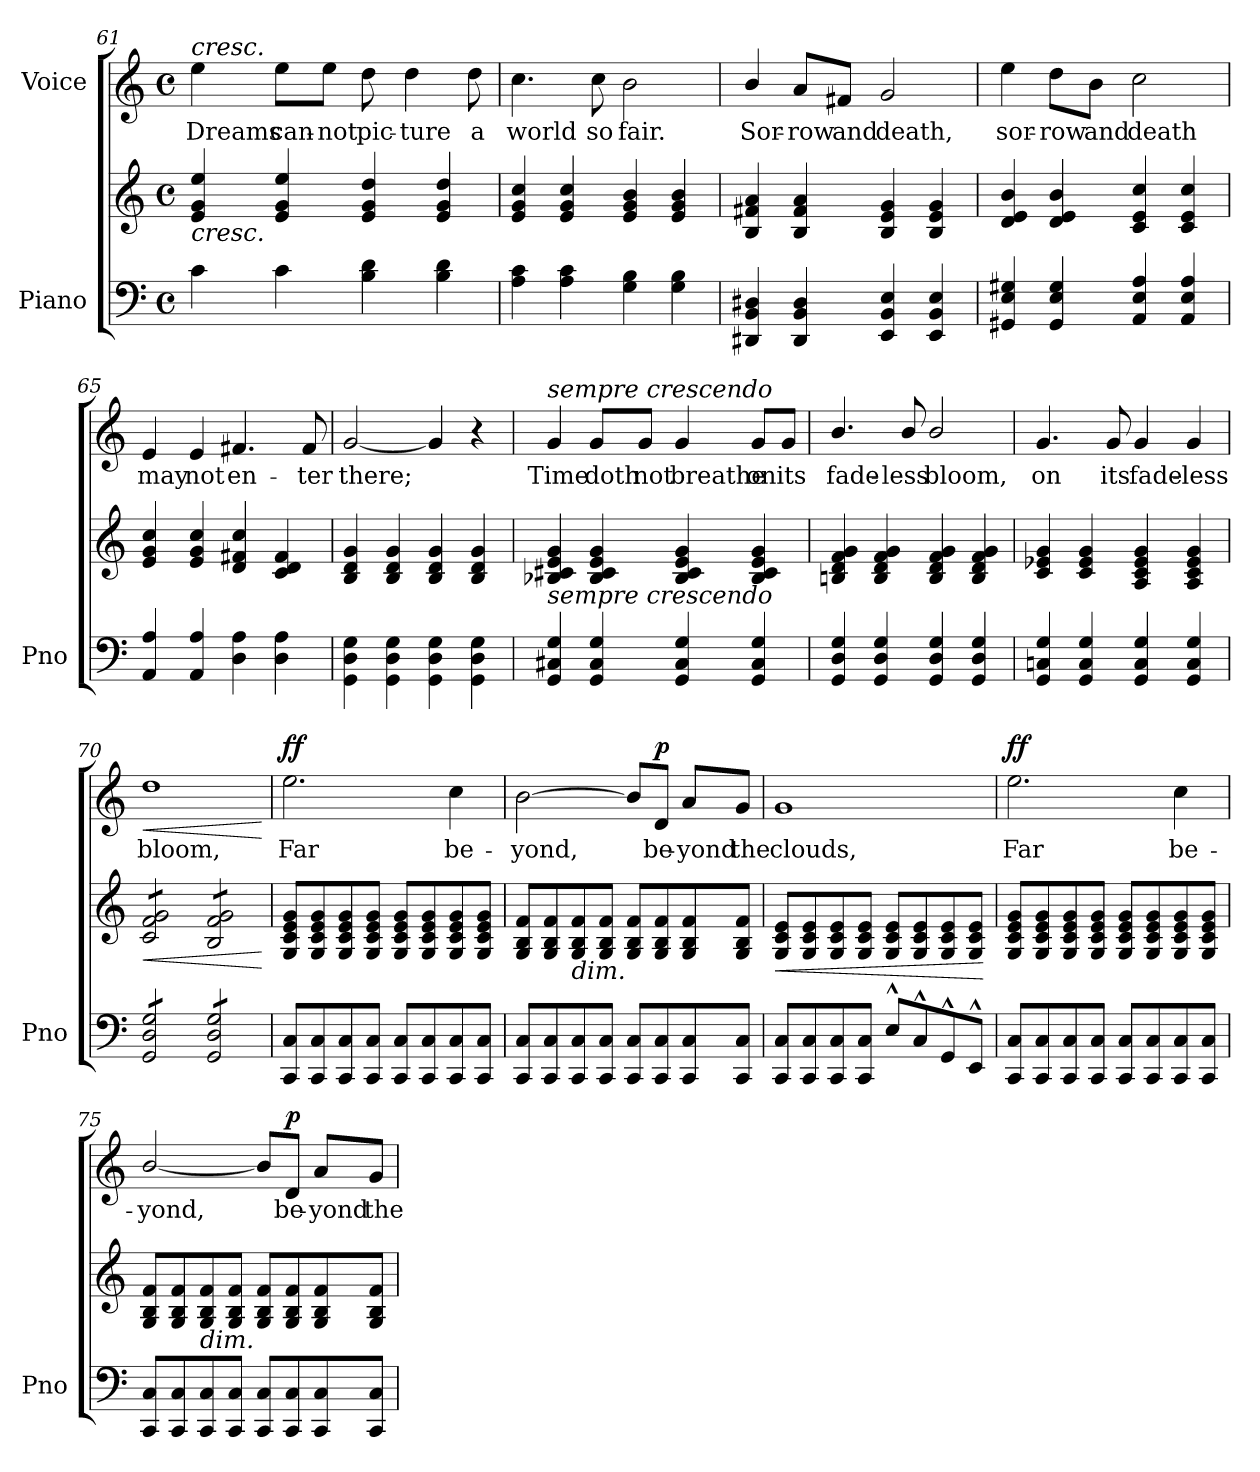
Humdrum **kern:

**kern	**kern	**dynam	**kern	**text	**dynam
*part2	*part2	*part2	*part1	*part1	*part1
*staff3	*staff2	*staff2/3	*staff1	*staff1	*staff1
*I"Piano	*	*	*I"Voice	*	*
*I'Pno	*	*	*	*	*
*clefF4	*clefG2	*	*clefG2	*	*
*k[]	*k[]	*	*k[]	*	*
*M4/4	*M4/4	*	*M4/4	*	*
*met(c)	*met(c)	*	*met(c)	*	*
=61	=61	=61	=61	=61	=61
!	!	!	!LO:TX:a:i:t=cresc.	!	!
!	!LO:TX:b:i:t=cresc.	!	!	!	!
4c\	4e/ 4g/ 4ee/	.	4ee\	Dreams	.
4c\	4e/ 4g/ 4ee/	.	8ee\L	can-	.
.	.	.	8ee\J	-not	.
4B\ 4d\	4e/ 4g/ 4dd/	.	8dd\	pic-	.
.	.	.	4dd\	-ture	.
4B\ 4d\	4e/ 4g/ 4dd/	.	.	.	.
.	.	.	8dd\	a	.
=62	=62	=62	=62	=62	=62
4A\ 4c\	4e/ 4g/ 4cc/	.	4.cc\	world	.
4A\ 4c\	4e/ 4g/ 4cc/	.	.	.	.
.	.	.	8cc\	so	.
4G\ 4B\	4e/ 4g/ 4b/	.	2b\	fair.	.
4G\ 4B\	4e/ 4g/ 4b/	.	.	.	.
=63	=63	=63	=63	=63	=63
4DD#X/ 4BB/ 4D#X/	4B/ 4f#X/ 4a/	.	4b/	Sor-	.
4DD#/ 4BB/ 4D#/	4B/ 4f#/ 4a/	.	8a/L	-row	.
.	.	.	8f#X/J	and	.
4EE/ 4BB/ 4E/	4B/ 4e/ 4g/	.	2g/	death,	.
4EE/ 4BB/ 4E/	4B/ 4e/ 4g/	.	.	.	.
=64	=64	=64	=64	=64	=64
4GG#X/ 4E/ 4G#X/	4d/ 4e/ 4b/	.	4ee\	sor-	.
4GG#/ 4E/ 4G#/	4d/ 4e/ 4b/	.	8dd\L	-row	.
.	.	.	8b\J	and	.
4AA/ 4E/ 4A/	4c/ 4e/ 4cc/	.	2cc\	death	.
4AA/ 4E/ 4A/	4c/ 4e/ 4cc/	.	.	.	.
=65	=65	=65	=65	=65	=65
4AA/ 4A/	4e/ 4g/ 4cc/	.	4e/	may	.
4AA/ 4A/	4e/ 4g/ 4cc/	.	4e/	not	.
4D\ 4A\	4d/ 4f#X/ 4cc/	.	4.f#X/	en-	.
4D\ 4A\	4c/ 4d/ 4f#/	.	.	.	.
.	.	.	8f#/	-ter	.
=66	=66	=66	=66	=66	=66
4GG\ 4D\ 4G\	4B/ 4d/ 4g/	.	[2g/	there;	.
4GG\ 4D\ 4G\	4B/ 4d/ 4g/	.	.	.	.
4GG\ 4D\ 4G\	4B/ 4d/ 4g/	.	4g/]	.	.
4GG\ 4D\ 4G\	4B/ 4d/ 4g/	.	4r	.	.
=67	=67	=67	=67	=67	=67
!	!	!	!LO:TX:a:i:t=sempre crescendo	!	!
!	!LO:TX:b:i:t=sempre crescendo	!	!	!	!
4GG/ 4C#X/ 4G/	4B-X/ 4c#X/ 4e/ 4g/	.	4g/	Time	.
4GG/ 4C#/ 4G/	4B-/ 4c#/ 4e/ 4g/	.	8g/L	doth	.
.	.	.	8g/J	not	.
4GG/ 4C#/ 4G/	4B-/ 4c#/ 4e/ 4g/	.	4g/	breathe	.
4GG/ 4C#/ 4G/	4B-/ 4c#/ 4e/ 4g/	.	8g/L	on	.
.	.	.	8g/J	its	.
=68	=68	=68	=68	=68	=68
4GG/ 4D/ 4G/	4Bn/ 4d/ 4f/ 4g/	.	4.b/	fade-	.
4GG/ 4D/ 4G/	4B/ 4d/ 4f/ 4g/	.	.	.	.
.	.	.	8b/	-less	.
4GG/ 4D/ 4G/	4B/ 4d/ 4f/ 4g/	.	2b/	bloom,	.
4GG/ 4D/ 4G/	4B/ 4d/ 4f/ 4g/	.	.	.	.
=69	=69	=69	=69	=69	=69
4GG/ 4Cn/ 4G/	4c/ 4e-X/ 4g/	.	4.g/	on	.
4GG/ 4C/ 4G/	4c/ 4e-/ 4g/	.	.	.	.
.	.	.	8g/	its	.
4GG/ 4C/ 4G/	4A/ 4c/ 4e-/ 4g/	.	4g/	fade-	.
4GG/ 4C/ 4G/	4A/ 4c/ 4e-/ 4g/	.	4g/	-less	.
=70	=70	=70	=70	=70	=70
!	!	!LO:HP:b	!	!	!LO:HP:b
*tremolo	*	*	*	*	*
*	*tremolo	*	*	*	*
8GG/ 8D/ 8G/L	8c/ 8f/ 8g/L	<	1dd	bloom,	<
8GG/ 8D/ 8G/	8c/ 8f/ 8g/	.	.	.	.
8GG/ 8D/ 8G/	8c/ 8f/ 8g/	.	.	.	.
8GG/ 8D/ 8G/J	8c/ 8f/ 8g/J	.	.	.	.
8GG/ 8D/ 8G/L	8B/ 8f/ 8g/L	.	.	.	.
8GG/ 8D/ 8G/	8B/ 8f/ 8g/	.	.	.	.
8GG/ 8D/ 8G/	8B/ 8f/ 8g/	.	.	.	.
8GG/ 8D/ 8G/J	8B/ 8f/ 8g/J	.	.	.	.
*	*Xtremolo	*	*	*	*
*Xtremolo	*	*	*	*	*
.	.	[	.	.	[
=71	=71	=71	=71	=71	=71
!	!	!LO:DY:b	!	!	!LO:DY:a
8CC/ 8C/L	8G/ 8c/ 8e/ 8g/L	other-dynamics	2.ee\	Far	ff
8CC/ 8C/	8G/ 8c/ 8e/ 8g/	.	.	.	.
8CC/ 8C/	8G/ 8c/ 8e/ 8g/	.	.	.	.
8CC/ 8C/J	8G/ 8c/ 8e/ 8g/J	.	.	.	.
8CC/ 8C/L	8G/ 8c/ 8e/ 8g/L	.	.	.	.
8CC/ 8C/	8G/ 8c/ 8e/ 8g/	.	.	.	.
8CC/ 8C/	8G/ 8c/ 8e/ 8g/	.	4cc\	be-	.
8CC/ 8C/J	8G/ 8c/ 8e/ 8g/J	.	.	.	.
=72	=72	=72	=72	=72	=72
8CC/ 8C/L	8G/ 8B/ 8f/L	.	[2b\	-yond,	.
8CC/ 8C/	8G/ 8B/ 8f/	.	.	.	.
!	!LO:TX:b:i:t=dim.	!	!	!	!
8CC/ 8C/	8G/ 8B/ 8f/	.	.	.	.
8CC/ 8C/J	8G/ 8B/ 8f/J	.	.	.	.
8CC/ 8C/L	8G/ 8B/ 8f/L	.	8b/L]	.	.
!	!	!	!	!	!LO:DY:a
8CC/ 8C/	8G/ 8B/ 8f/	.	8d/J	be-	p
8CC/ 8C/	8G/ 8B/ 8f/	.	8a/L	-yond	.
8CC/ 8C/J	8G/ 8B/ 8f/J	.	8g/J	the	.
=73	=73	=73	=73	=73	=73
!	!	!LO:HP:b	!	!	!
8CC/ 8C/L	8G/ 8c/ 8e/L	<	1g	clouds,	.
8CC/ 8C/	8G/ 8c/ 8e/	.	.	.	.
8CC/ 8C/	8G/ 8c/ 8e/	.	.	.	.
8CC/ 8C/J	8G/ 8c/ 8e/J	.	.	.	.
8E^^/L	8G/ 8c/ 8e/L	.	.	.	.
8C^^/	8G/ 8c/ 8e/	.	.	.	.
8GG^^/	8G/ 8c/ 8e/	.	.	.	.
8EE^^/J	8G/ 8c/ 8e/J	.	.	.	.
.	.	[	.	.	.
=74	=74	=74	=74	=74	=74
!	!	!LO:DY:b	!	!	!LO:DY:a
8CC/ 8C/L	8G/ 8c/ 8e/ 8g/L	other-dynamics	2.ee\	Far	ff
8CC/ 8C/	8G/ 8c/ 8e/ 8g/	.	.	.	.
8CC/ 8C/	8G/ 8c/ 8e/ 8g/	.	.	.	.
8CC/ 8C/J	8G/ 8c/ 8e/ 8g/J	.	.	.	.
8CC/ 8C/L	8G/ 8c/ 8e/ 8g/L	.	.	.	.
8CC/ 8C/	8G/ 8c/ 8e/ 8g/	.	.	.	.
8CC/ 8C/	8G/ 8c/ 8e/ 8g/	.	4cc\	be-	.
8CC/ 8C/J	8G/ 8c/ 8e/ 8g/J	.	.	.	.
=75	=75	=75	=75	=75	=75
8CC/ 8C/L	8G/ 8B/ 8f/L	.	[2b/	-yond,	.
8CC/ 8C/	8G/ 8B/ 8f/	.	.	.	.
!	!LO:TX:b:i:t=dim.	!	!	!	!
8CC/ 8C/	8G/ 8B/ 8f/	.	.	.	.
8CC/ 8C/J	8G/ 8B/ 8f/J	.	.	.	.
8CC/ 8C/L	8G/ 8B/ 8f/L	.	8b/L]	.	.
!	!	!	!	!	!LO:DY:a
8CC/ 8C/	8G/ 8B/ 8f/	.	8d/J	be-	p
8CC/ 8C/	8G/ 8B/ 8f/	.	8a/L	-yond	.
8CC/ 8C/J	8G/ 8B/ 8f/J	.	8g/J	the	.
=	=	=	=	=	=
*-	*-	*-	*-	*-	*-
